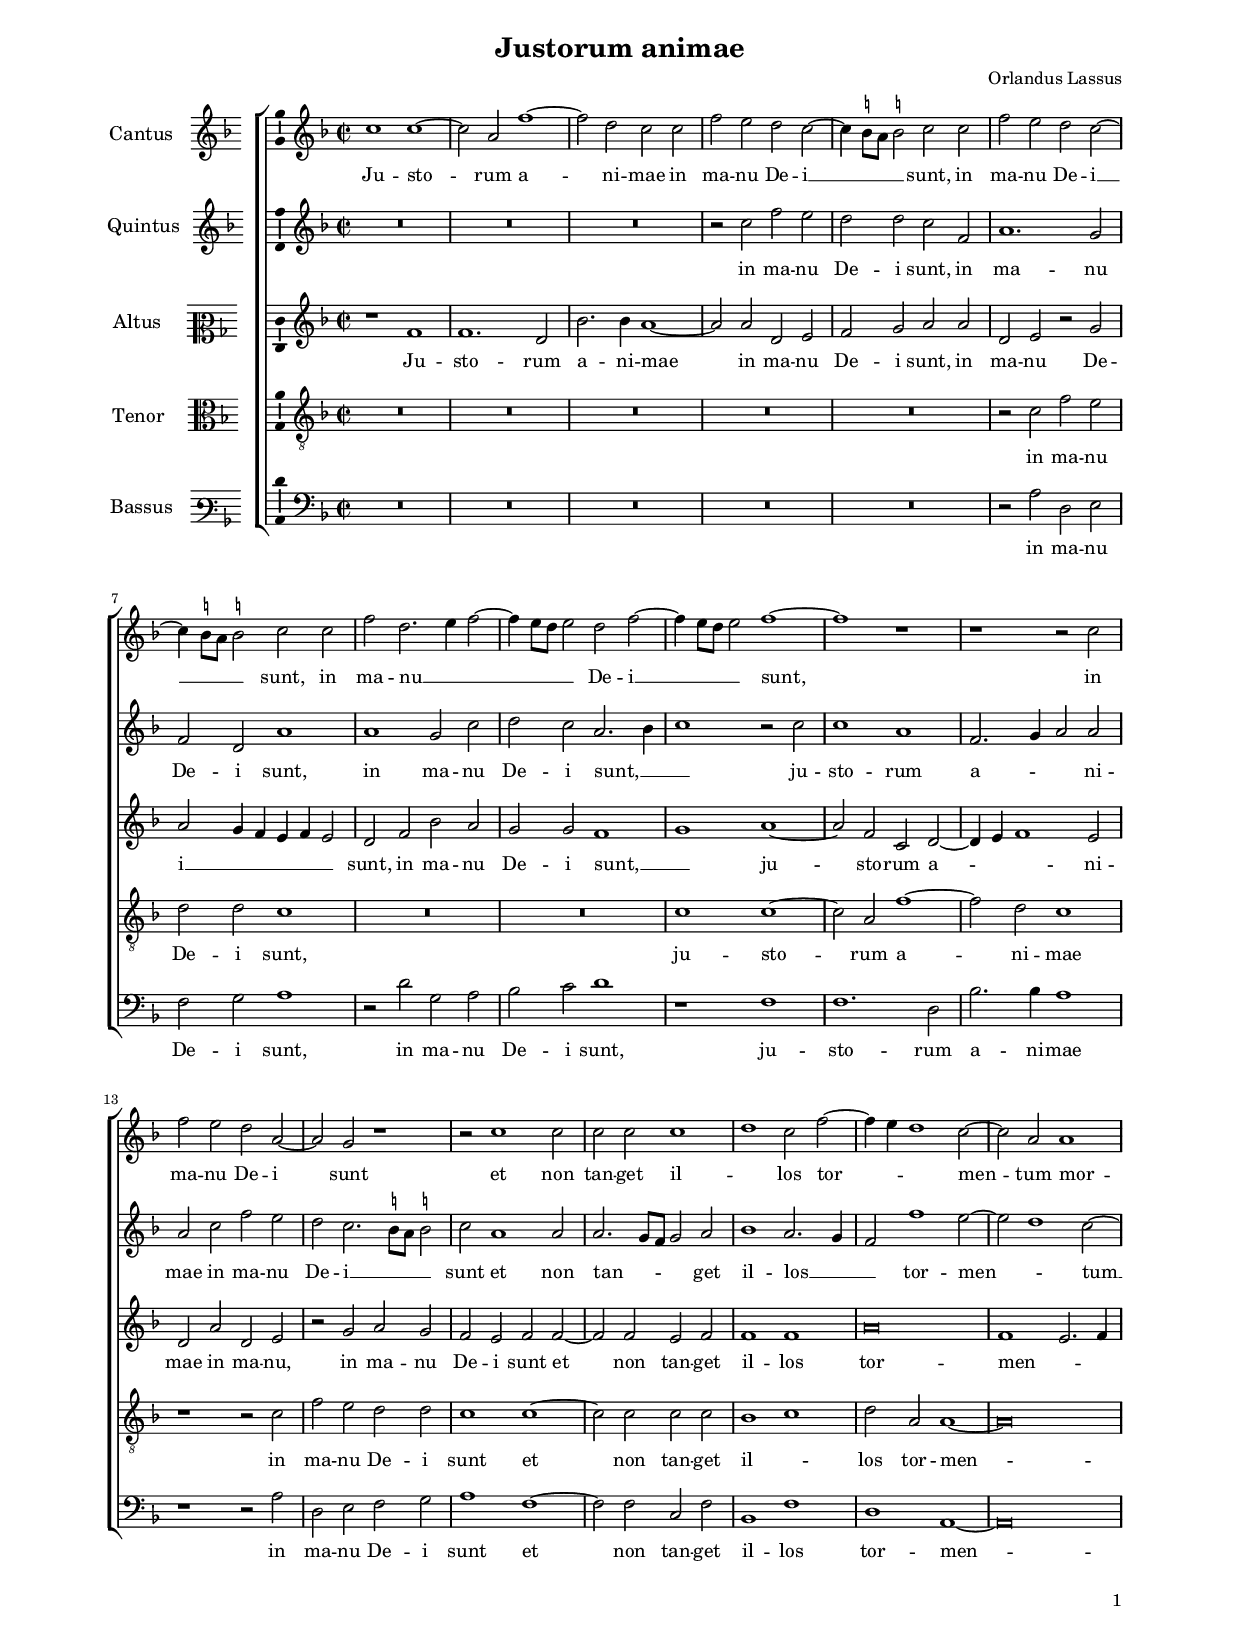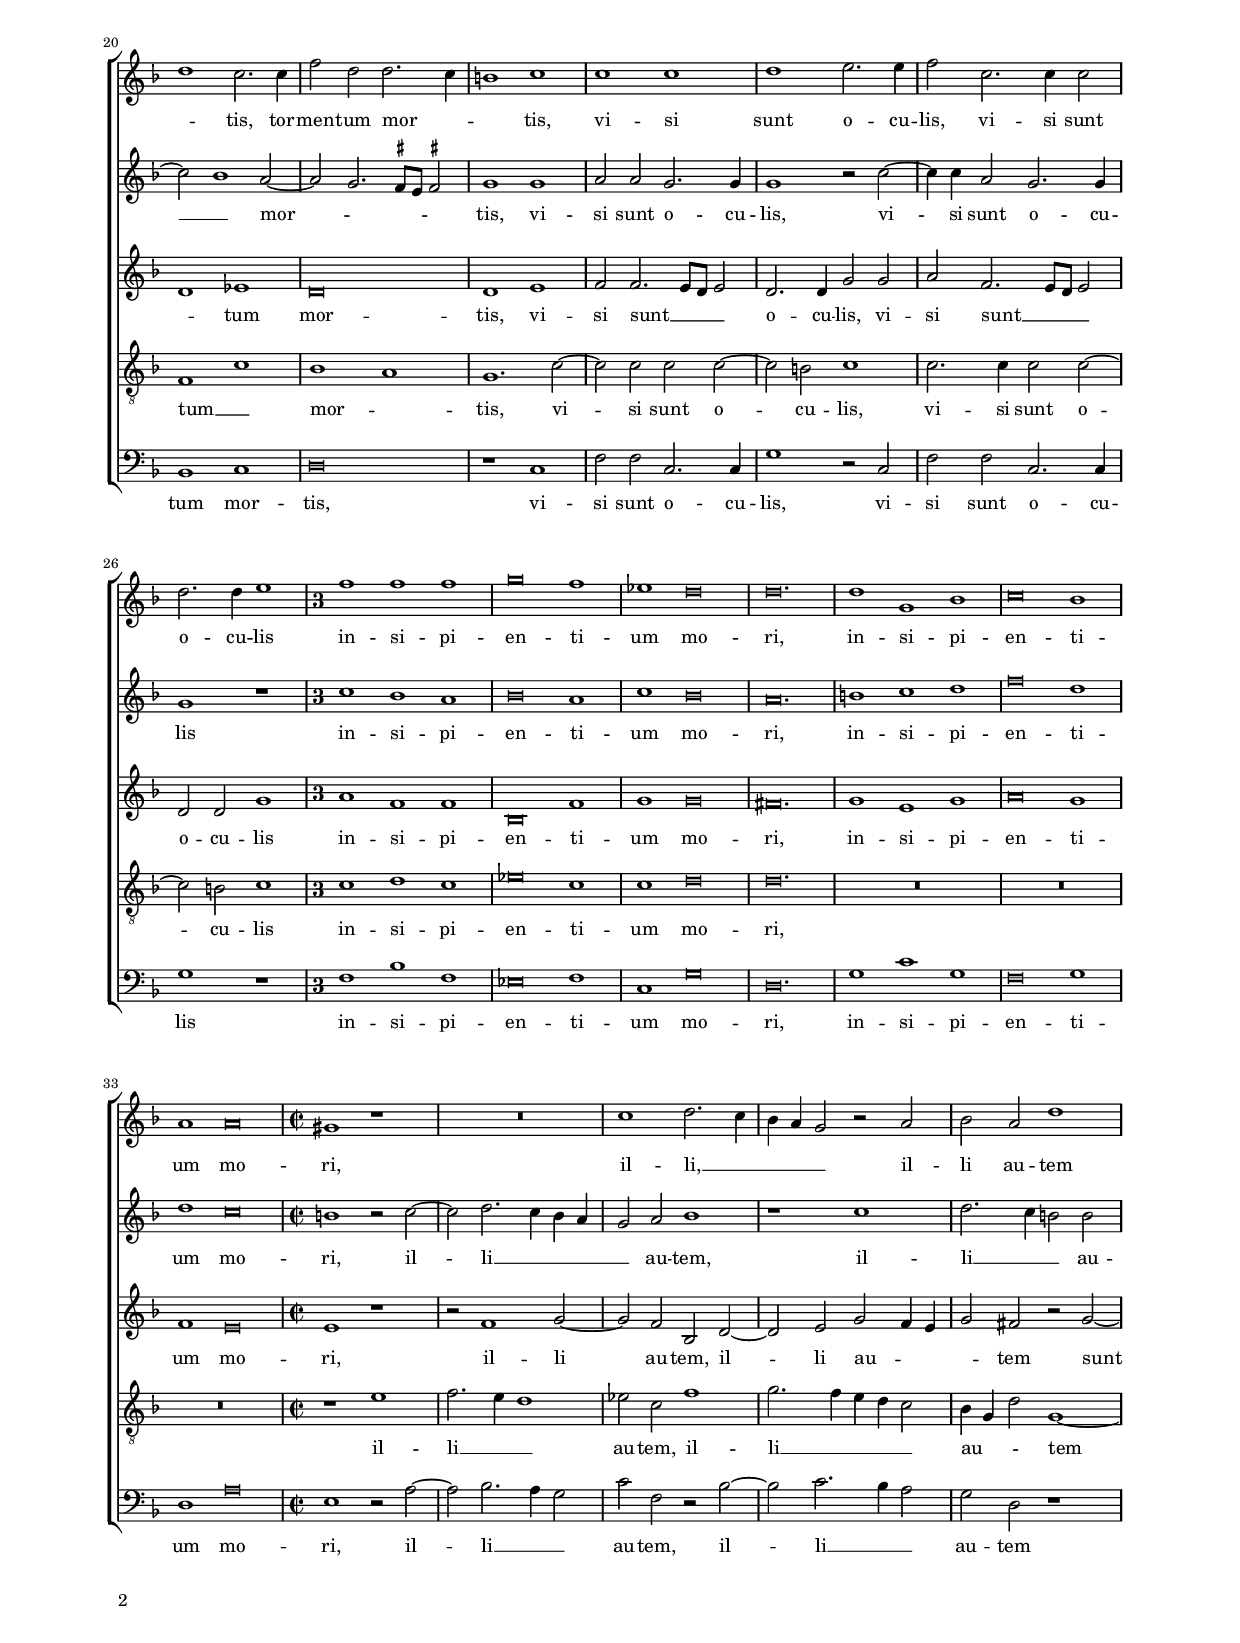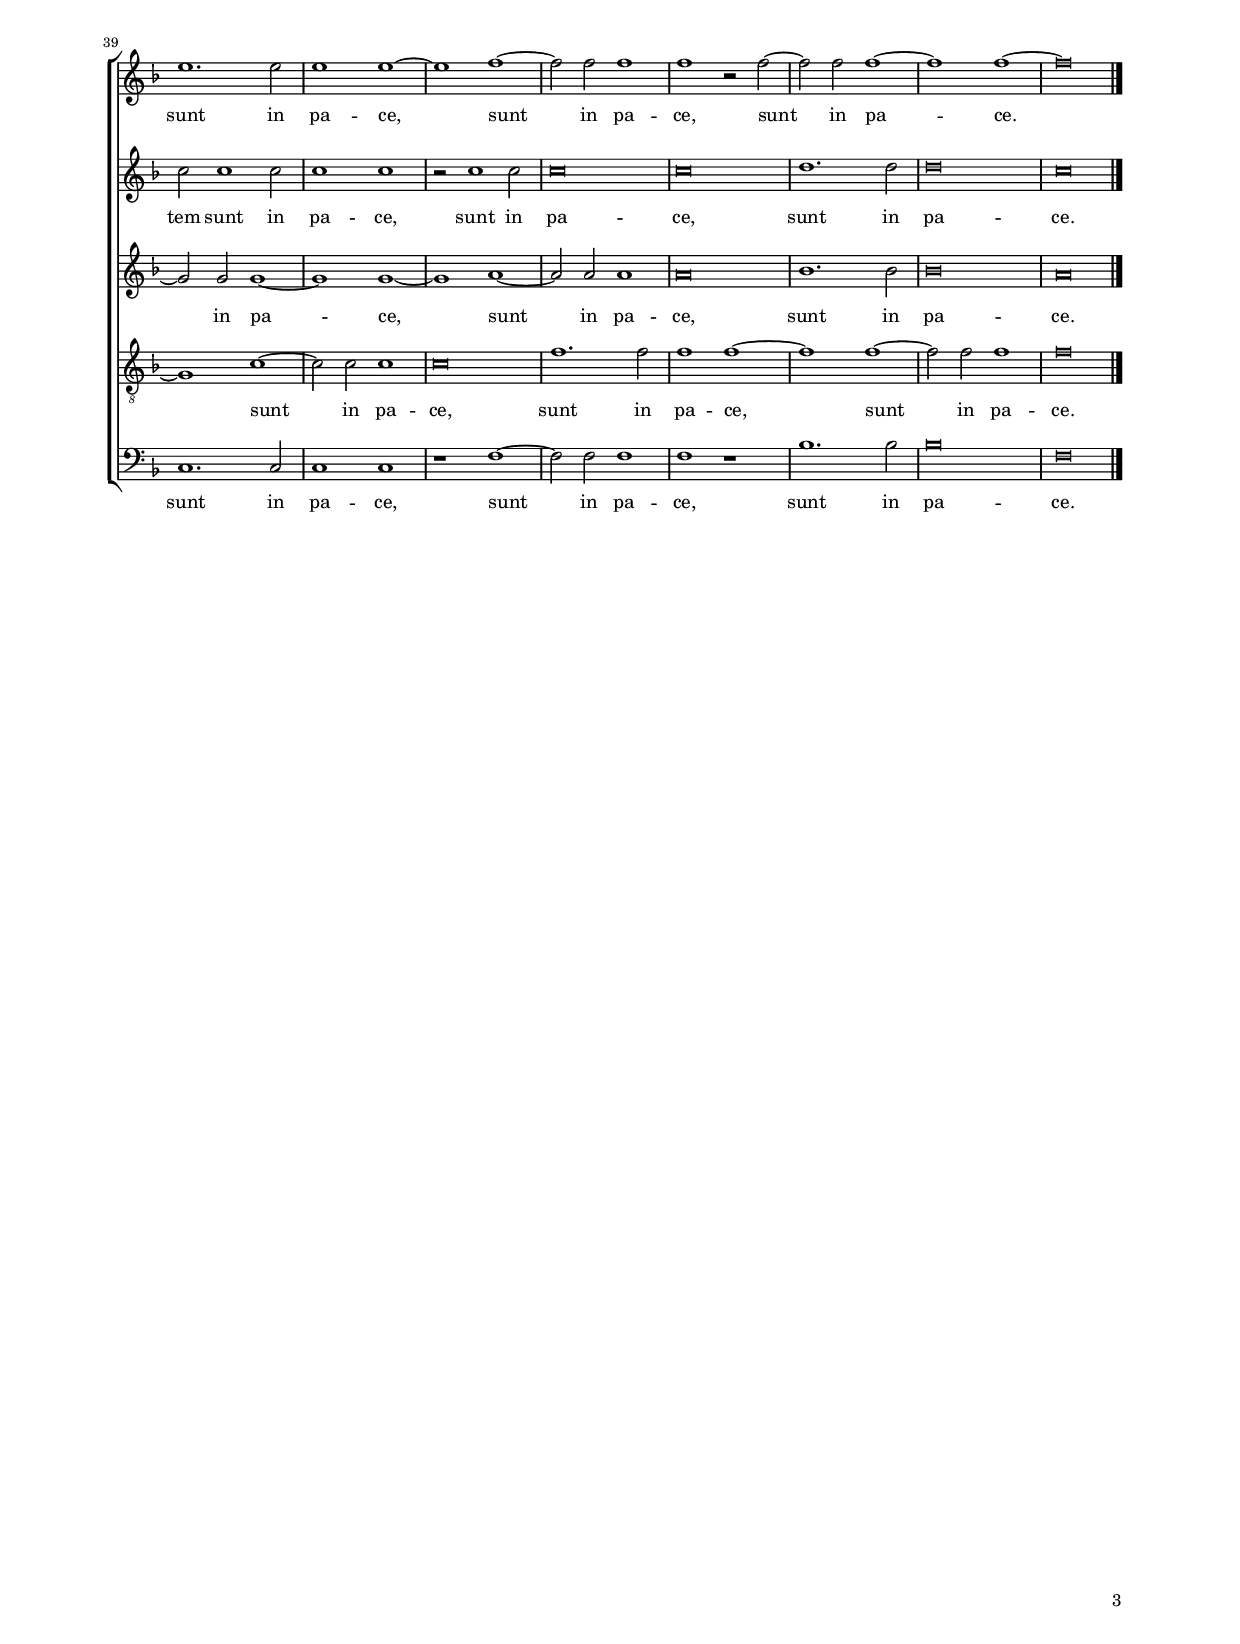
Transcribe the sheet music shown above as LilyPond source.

\header
{
  title="Justorum animae"
  composer="Orlandus Lassus"
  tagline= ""
}

\version "2.24.0"
\include "deutsch.ly"
#(set-global-staff-size 15)
% #(set-default-paper-size "letter")
#(ly:set-option 'point-and-click #f)


\paper
	{
	top-margin = 1.8 \cm
	bottom-margin = 1.2 \cm
	left-margin = 2 \cm
	right-margin = 2 \cm
	ragged-bottom = ##f
	ragged-last-bottom = ##t
	print-page-number = ##f
	system-system-spacing = #'((basic-distance . 16) (minimum-distance . 14) (padding . 5) (strechability . 150))
	oddFooterMarkup=\markup   \fill-line { "" \fromproperty #'page:page-number-string }
	evenFooterMarkup=\markup  \fill-line { \fromproperty #'page:page-number-string "" }
	last-bottom-spacing = #'((basic-distance . 12) (minimum-distance . 7) (padding . 4))
%	systems-per-page = 3
%	min-systems-per-page = 3
	markup-system-spacing.basic-distance = #12
%	print-all-headers = ##t
%	print-first-page-number = ##t
%	first-page-number = 1
	}

	
global = {
	\key f \major
	\time 2/2 \set Score.measureLength = #(ly:make-moment 2/1)
	\skip 1*2*26
	\time 3/1 \once \override Score.TimeSignature.style = #'single-digit
	\skip 1*3*7
	\time 2/2 \set Score.measureLength = #(ly:make-moment 2/1)
	\skip 1*2*13 \bar "|."
	}

	ficta = { \once \set suggestAccidentals = ##t }


incipitcantus = \markup { \score {
	{
	\set Staff.instrumentName = \markup { \fontsize #1 "Cantus" }
	\key f \major
	\clef violin
	s4 \bar ""
	}
	\layout  {
	raggedright = ##t
	indent = 1.6 \cm
	line-width = 2.2\cm
	\context { \Staff \remove Time_signature_engraver }
	\override Staff.Clef.Y-extent = #'(0 . 0)
	}} \hspace #1 }
    

incipitquintus = \markup { \score {
	{
	\set Staff.instrumentName = \markup { \fontsize #1 "Quintus" }
	\key f \major
	\clef violin
	s4 \bar ""
	}
	\layout  {
	raggedright = ##t
	indent = 1.6 \cm
	line-width = 2.2\cm
	\context { \Staff \remove Time_signature_engraver }
	\override Staff.Clef.Y-extent = #'(0 . 0)
	}} \hspace #1 }
      
      
incipitaltus = \markup { \score {
	{
	\set Staff.instrumentName = \markup { \fontsize #1 "Altus" }
	\key f \major
	\clef mezzosoprano
	s4 \bar ""
	}
	\layout  {
	raggedright = ##t
	indent = 1.6 \cm
	line-width = 2.2\cm
	\context { \Staff \remove Time_signature_engraver }
	\override Staff.Clef.Y-extent = #'(0 . 0)
	}} \hspace #1 }


incipittenor = \markup { \score {
	{
	\set Staff.instrumentName = \markup { \fontsize #1 "Tenor" }
	\key f \major
	\clef alto
	s4 \bar ""
	}
	\layout  {
	raggedright = ##t
	indent = 1.6 \cm
	line-width = 2.2\cm
	\context { \Staff \remove Time_signature_engraver }
	\override Staff.Clef.Y-extent = #'(0 . 0)
	}} \hspace #1 }
      
      
incipitbassus = \markup { \score {
	{
	\set Staff.instrumentName = \markup { \fontsize #1 "Bassus" }
	\key f \major
	\clef varbaritone
	s4 \bar ""
	}
	\layout  {
	raggedright = ##t
	indent = 1.6 \cm
	line-width = 2.2\cm
	\context { \Staff \remove Time_signature_engraver }
	\override Staff.Clef.Y-extent = #'(0 . 0)
	}} \hspace #1 }


cantus =  \relative c''
	{
	c1 c~
	c2 a f'1~
	f2 d c c
	f2 e d c~
%5
	c4 \stemDown \ficta h8 a \stemNeutral \ficta h!2 c c |
	f2 e d c~
	c4 \stemDown \ficta h8 a \stemNeutral \ficta h!2 c c
	f2 d2. e4 f2~
	f4 e8 d e2 d f~
%10
	f4 e8 d e2 f1~ |
	f1 r
	r1 r2 c
	f2 e d a~
	a2 g r1
%15
	r2 c1 c2 |
	c2 c c1
	d1 c2 f~
	f4 e d1 c2~
	c2 a a1
%20
	d1 c2. c4 |
	f2 d d2. c4
	h1 c
	c1 c
	d1 e2. e4
%25
	f2 c2. c4 c2 |
	d2. d4 e1
% Triple time - coloration
	f1 f f
	g\breve f1
	es1 d\breve
%30
	d\breve. |
	d1 g, b
	c\breve b1
	a1 a\breve
% End of triple time
	gis1 r
%35
	R\breve |
	c1 d2. c4
	b4 a g2 r a
	b2 a d1
	e1. e2
%40
	e1 e~ |
	e1 f~
	f2 f f1
	f1 r2 f~
	f2 f f1~
%45
	f1 f~
	f\breve |
	}


quintus =  \relative c''
	{
	R\breve
	R\breve
	R\breve
	r2 c f e
%5
	d2 d c f, |
	a1. g2
	f2 d a'1
	a1 g2 c
	d2 c a2. b4
%10
	c1 r2 c |
	c1 a
	f2. g4 a2 a
	a2 c f e
	d2 c2. \stemDown \ficta h8 a \stemNeutral \ficta h!2
%15
	c2 a1 a2 |
	a2. g8 f g2 a
	b1 a2. g4
	f2 f'1 e2~
	e2 d1 c2~
%20
	c2 b1 a2~ |
	a2 g2. \ficta fis8 e \ficta fis!2
	g1 g
	a2 a g2. g4
	g1 r2 c~
%25
	c4 c a2 g2. g4 |
	g1 r
% Triple time - coloration
	c1 b a
	b\breve a1
	c1 b\breve
%30
	a\breve. |
	h1 c d
	f\breve d1
	d1 c\breve
% End of triple time
	h1 r2 c~
%35
	c2 d2. c4 b a |
	g2 a b1
	r1 c
	d2. c4 h2 h
	c2 c1 c2
%40
	c1 c |
	r2 c1 c2
	c\breve
	c\breve
	d1. d2
%45
	d\breve |
	c\breve |
	}


altus =  \relative c'
	{
	r1 f
	f1. d2
	b'2. b4 a1~
	a2 a d, e
%5
	f2 g a a |
	d,2 e r g
	a2 g4 f e f e2
	d2 f b a
	g2 g f1
%10
	g1 a~ |
	a2 f c d~
	d4 e f1 e2
	d2 a' d, e
	r2 g a g
%15
	f2 e f f~ |
	f2 f e f
	f1 f
	a\breve
	f1 e2. f4
%20
	d1 es |
	d\breve
	d1 e
	f2 f2. e8 d e2
	d2. d4 g2 g
%25
	a2 f2. e8 d e2 |
	d2 d g1
% Triple section - Coloration
	a1 f f
	b,\breve f'1
	g1 g\breve
%30
	fis\breve. |
	g1 e g
	a\breve g1
	f1 e\breve
% End of coloration
	e1 r
%35
	r2 f1 g2~ |
	g2 f b, d~
	d2 e g f4 e
	g2 fis r g~
	g2 g g1~
%40
	g1 g~ |
	g1 a~
	a2 a a1
	a\breve
	b1. b2
%45
	b\breve |
	a\breve |
	}


tenor  =  \relative c'
	{
	R\breve
	R\breve
	R\breve
	R\breve
%5
	R\breve |
	r2 c f e
	d2 d c1
	R\breve
	R\breve
%10
	c1 c~ |
	c2 a f'1~
	f2 d c1
	r1 r2 c
	f2 e d d
%15
	c1 c~ |
	c2 c c c
	b1 c
	d2 a a1~
	a\breve
%20
	f1 c' |
	b1 a
	g1. c2~
	c2 c c c~
	c2 h c1
%25
	c2. c4 c2 c~ |
	c2 h c1
% Triple time - coloration
	c1 d c
	es\breve c1
	c1 d\breve
%30
	d\breve. |
	R\breve.
	R\breve.
	R\breve.
% End of coloration
	r1 e
%35
	f2. e4 d1 |
	es2 c f1
	g2. f4 e d c2
	b4 g d'2 g,1~
	g1 c~
%40
	c2 c c1 |
	c\breve
	f1. f2
	f1 f~
	f1 f~
%45
	f2 f f1 |
	f\breve |
	}


bassus  =  \relative c
	{
	R\breve
	R\breve
	R\breve
	R\breve
%5
	R\breve |
	r2 a' d, e
	f2 g a1
	r2 d g, a
	b2 c d1
%10
	r1 f, |
	f1. d2
	b'2. b4 a1
	r1 r2 a
	d,2 e f g
%15
	a1 f~ |
	f2 f c f
	b,1 f'
	d1 a~
	a\breve
%20
	b1 c |
	d\breve
	r1 c 
	f2 f c2. c4
	g'1 r2 c,
%25
	f2 f c2. c4 |
	g'1 r
% Triple time - coloration
	f1 b f
	es\breve f1
	c1 g'\breve
%30
	d\breve. |
	g1 c g
	f\breve g1
	d1 a'\breve
% End of triple time
	e1 r2 a~
%35
	a2 b2. a4 g2 |
	c2 f, r2 b~
	b2 c2. b4 a2
	g2 d r1
	c1. c2
%40
	c1 c |
	r1 f~
	f2 f f1
	f1 r
	b1. b2
%45
	b\breve |
	f\breve |
	}


lyricscantus = \lyricmode {
	Ju -- sto -- rum a -- ni -- mae
	in ma -- nu De -- i __ _ _ _ sunt,
	in ma -- nu De -- i __ _ _ _ sunt,
	in ma -- nu __ _ _ _ _ _ De -- i __ _ _ _ sunt,
	in ma -- nu De -- i sunt
	et non tan -- get il -- _ los tor -- _ _ men -- tum mor -- _ tis,
	tor -- men -- tum mor -- _ _ tis,
	vi -- si sunt o -- cu -- lis,
	vi -- si sunt o -- cu -- lis
	in -- si -- pi -- en -- ti -- um mo -- ri,
	in -- si -- pi -- en -- ti -- um mo -- ri,
	il -- li, __ _ _ _ _
	il -- li au -- tem
	sunt in pa -- ce,
	sunt in pa -- ce,
	sunt in pa -- ce.
	}


lyricsquintus = \lyricmode {
	in ma -- nu De -- i sunt,
	in ma -- nu De -- i sunt,
	in ma -- nu De -- i sunt, __ _ _
	ju -- sto -- rum a -- _ _ ni -- mae
	in ma -- nu De -- i __ _ _ _ sunt
	et non tan -- _ _ _ get il -- los __ _ _ tor -- men -- _ tum __ _ mor -- _ _ _ _ tis,
	vi -- si sunt o -- cu -- lis,
	vi -- si sunt o -- cu -- lis
	in -- si -- pi -- en -- ti -- um mo -- ri,
	in -- si -- pi -- en -- ti -- um mo -- ri,
	il -- li __ _ _ _ _ au -- tem,
	il -- li __ _ _ au -- tem
	sunt in pa -- ce,
	sunt in pa -- ce,
	sunt in pa -- ce.
	}


lyricsaltus = \lyricmode {
	Ju -- sto -- rum a -- ni -- mae
	in ma -- nu De -- i sunt,
	in ma -- nu De -- i __ _ _ _ _ _ sunt,
	in ma -- nu De -- i sunt, __ _
	ju -- sto -- rum a -- _ _ ni -- mae
	in ma -- nu,
	in ma -- nu De -- i sunt
	et non tan -- get il -- los tor -- men -- _ _ _ tum mor -- tis,
	vi -- si sunt __ _ _ _ o -- cu -- lis,
	vi -- si sunt __ _ _ _ o -- cu -- lis
	in -- si -- pi -- en -- ti -- um mo -- ri,
	in -- si -- pi -- en -- ti -- um mo -- ri,
	il -- li au -- tem,
	il -- li au -- _ _ _ tem
	sunt in pa -- ce,
	sunt in pa -- ce,
	sunt in pa -- ce.
	}


lyricstenor = \lyricmode {
	in ma -- nu De -- i sunt,
	ju -- sto -- rum a -- ni -- mae
	in ma -- nu De -- i sunt
	et non tan -- get il -- _ los tor -- men -- tum __ _ mor -- _ tis,
	vi -- si sunt o -- cu -- lis,
	vi -- si sunt o -- cu -- lis
	in -- si -- pi -- en -- ti -- um mo -- ri,
	il -- li __ _ _ au -- tem,
	il -- li __ _ _ _ _ au -- _ _ tem
	sunt in pa -- ce,
	sunt in pa -- ce,
	sunt in pa -- ce.
	}


lyricsbassus = \lyricmode {
	in ma -- nu De -- i sunt,
	in ma -- nu De -- i sunt,
	ju -- sto -- rum a -- ni -- mae
	in ma -- nu De -- i sunt
	et non tan -- get il -- los tor -- men -- tum mor -- tis,
	vi -- si sunt o -- cu -- lis,
	vi -- si sunt o -- cu -- lis
	in -- si -- pi -- en -- ti -- um mo -- ri,
	in -- si -- pi -- en -- ti -- um mo -- ri,
	il -- li __ _ _ au -- tem,
	il -- li __ _ _ au -- tem
	sunt in pa -- ce,
	sunt in pa -- ce,
	sunt in pa -- ce.
	}


\score
{  
	\transpose c c {
	\new ChoirStaff \with { \override StaffGrouper.staff-staff-spacing.basic-distance = #12 }
	<<

	\new Staff << \global
	\new Voice="v1" {
		\set Staff.instrumentName=\incipitcantus
%		\set Staff.instrumentName= "S"
		\set Staff.midiInstrument = "reed organ"
		\clef violin
		\cantus }
	\new Lyrics \lyricsto "v1" {\lyricscantus }
	>>


	\new Staff << \global
	\new Voice="v5" {
		\set Staff.instrumentName=\incipitquintus
%		\set Staff.instrumentName= "Q"
		\set Staff.midiInstrument = "reed organ"
		\clef violin
		\quintus}
	\new Lyrics \lyricsto "v5" {\lyricsquintus }
	>>


	\new Staff << \global
	\new Voice="v2" {
		\set Staff.instrumentName=\incipitaltus
%		\set Staff.instrumentName= "A"
		\set Staff.midiInstrument = "reed organ"
		\clef violin 
		\altus}
	\new Lyrics \lyricsto "v2" {\lyricsaltus }
	>>


	\new Staff << \global
	\new Voice="v3" {
		\set Staff.instrumentName=\incipittenor
%		\set Staff.instrumentName= "T"
		\set Staff.midiInstrument = "reed organ"
		\clef "G_8"
		\tenor }
	\new Lyrics \lyricsto "v3" {\lyricstenor }
	>>


	\new Staff << \global
	\new Voice="v4" {
		\set Staff.instrumentName=\incipitbassus
%		\set Staff.instrumentName= "B"
		\set Staff.midiInstrument = "reed organ"
		\clef bass 
		\bassus }
	\new Lyrics \lyricsto "v4" {\lyricsbassus}
	>>

	>>
	} % transpose

	\layout
	{
	indent = 2.5\cm
	\context { \Lyrics \override VerticalAxisGroup.nonstaff-relatedstaff-spacing.padding = #1.4 }
%	\context { \Lyrics \override LyricText.font-size = #1 }
	\context { \Staff \override TimeSignature.break-visibility = #end-of-line-invisible }
	\context { \Staff \consists Ambitus_engraver }
	\context { \Score \override BarNumber.padding = #2 }
	\context { \Voice \override NoteHead.style = #'baroque }
	}

\midi
	{
	\tempo 2 = 90
	}

}


% EOF
